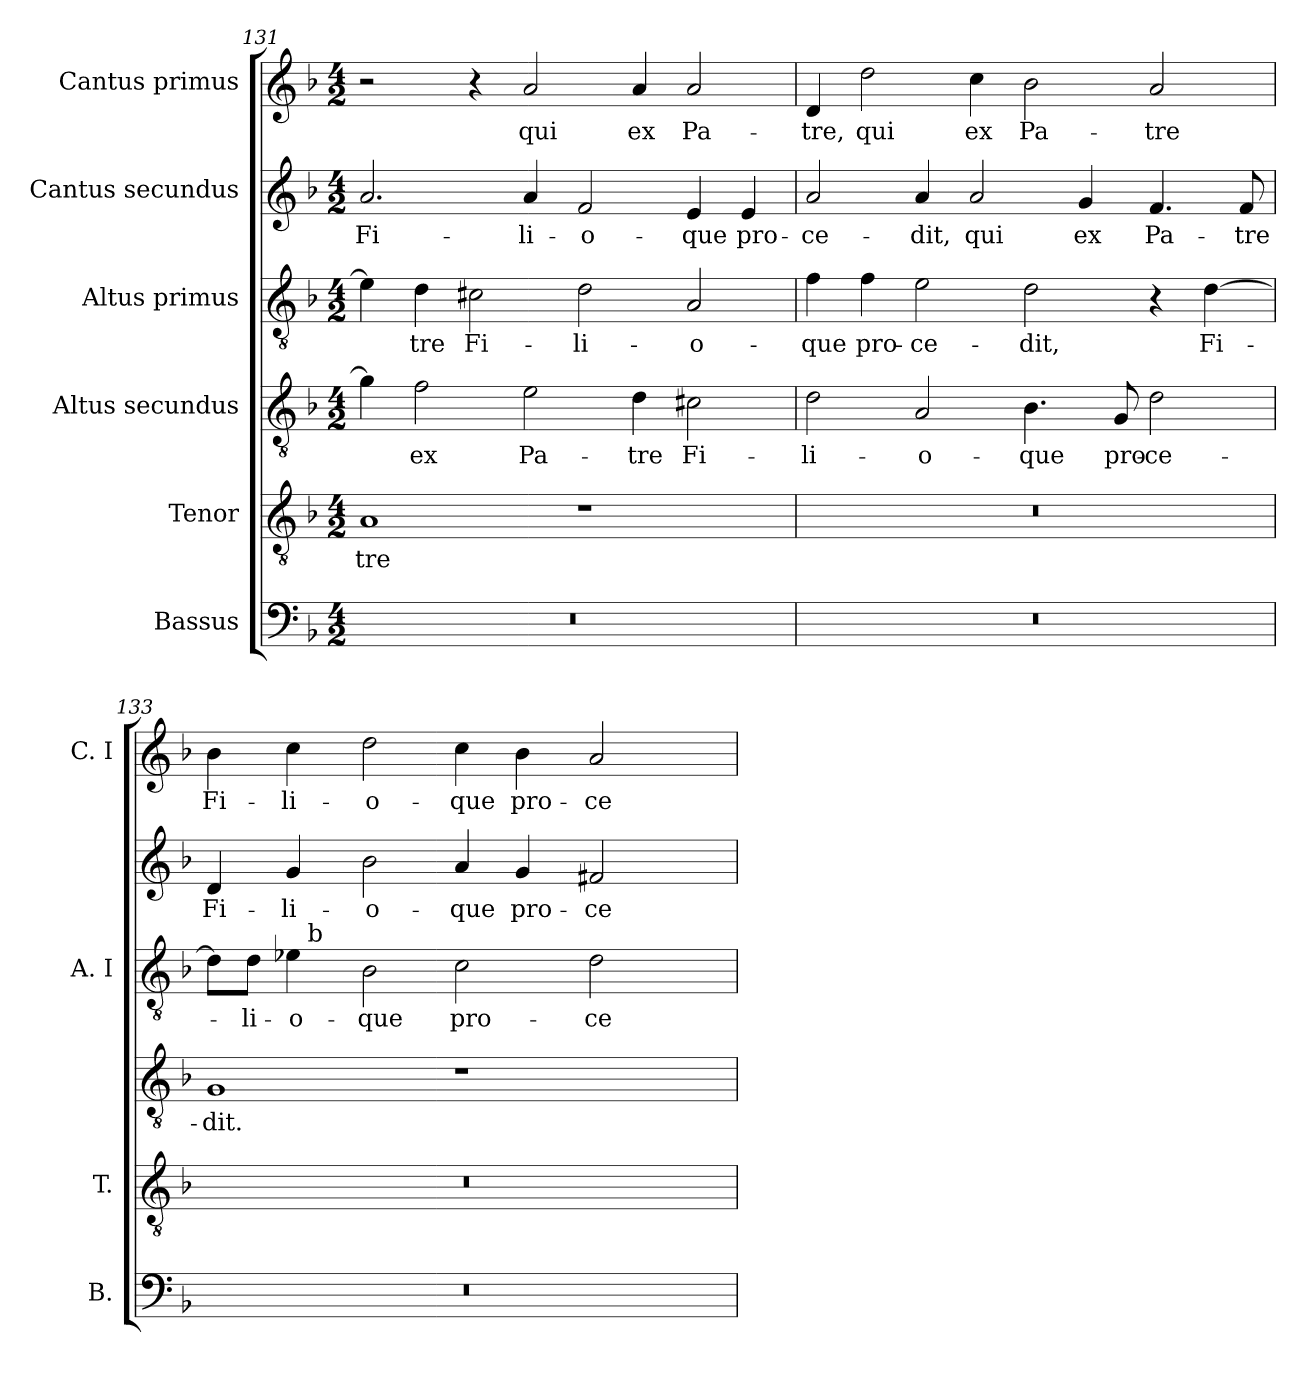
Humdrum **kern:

**kern	**kern	**text	**kern	**text	**kern	**text	**kern	**text	**kern	**text
*part6	*part5	*part5	*part4	*part4	*part3	*part3	*part2	*part2	*part1	*part1
*staff6	*staff5	*staff5	*staff4	*staff4	*staff3	*staff3	*staff2	*staff2	*staff1	*staff1
*I"Bassus	*I"Tenor	*	*I"Altus secundus	*	*I"Altus primus	*	*I"Cantus secundus	*	*I"Cantus primus	*
*I'B.	*I'T.	*	*	*	*I'A. I	*	*	*	*I'C. I	*
*clefF4	*clefGv2	*	*clefGv2	*	*clefGv2	*	*clefG2	*	*clefG2	*
*	*ITrd7c12	*	*ITrd7c12	*	*ITrd7c12	*	*	*	*	*
*k[b-]	*k[b-]	*	*k[b-]	*	*k[b-]	*	*k[b-]	*	*k[b-]	*
*d:	*d:	*	*d:	*	*d:	*	*d:	*	*d:	*
*M4/2	*M4/2	*	*M4/2	*	*M4/2	*	*M4/2	*	*M4/2	*
=131	=131	=131	=131	=131	=131	=131	=131	=131	=131	=131
!LO:N:vis=1	!	!	!	!	!	!	!	!	!	!
!	!	!LO:LY:b:color=#000000	!	!	!	!	!	!	!	!
!	!	!	!	!	!	!	!	!LO:LY:b:color=#000000	!	!
0r	1AAi	-tre	4Gi\]	.	4Ei\]	.	2.ai/	Fi-	2r	.
!	!	!	!	!LO:LY:b:color=#000000	!	!	!	!	!	!
!	!	!	!	!	!	!LO:LY:b:color=#000000	!	!	!	!
.	.	.	2Fi\	ex	4Di\	-tre	.	.	.	.
!	!	!	!	!	!	!LO:LY:b:color=#000000	!	!	!	!
.	.	.	.	.	2C#Xi\	Fi-	.	.	4r	.
!	!	!	!	!LO:LY:b:color=#000000	!	!	!	!	!	!
!	!	!	!	!	!	!	!	!LO:LY:b:color=#000000	!	!
!	!	!	!	!	!	!	!	!	!	!LO:LY:b:color=#000000
.	.	.	2Ei\	Pa-	.	.	4ai/	-li-	2ai/	qui
!	!	!	!	!	!	!LO:LY:b:color=#000000	!	!	!	!
!	!	!	!	!	!	!	!	!LO:LY:b:color=#000000	!	!
.	1r	.	.	.	2Di\	-li-	2fi/	-o-	.	.
!	!	!	!	!LO:LY:b:color=#000000	!	!	!	!	!	!
!	!	!	!	!	!	!	!	!	!	!LO:LY:b:color=#000000
.	.	.	4Di\	-tre	.	.	.	.	4ai/	ex
!	!	!	!	!LO:LY:b:color=#000000	!	!	!	!	!	!
!	!	!	!	!	!	!LO:LY:b:color=#000000	!	!	!	!
!	!	!	!	!	!	!	!	!LO:LY:b:color=#000000	!	!
!	!	!	!	!	!	!	!	!	!	!LO:LY:b:color=#000000
.	.	.	2C#Xi\	Fi-	2AAi/	-o-	4ei/	-que	2ai/	Pa-
!	!	!	!	!	!	!	!	!LO:LY:b:color=#000000	!	!
.	.	.	.	.	.	.	4ei/	pro-	.	.
=132	=132	=132	=132	=132	=132	=132	=132	=132	=132	=132
!LO:N:vis=1	!LO:N:vis=1	!	!	!	!	!	!	!	!	!
!	!	!	!	!LO:LY:b:color=#000000	!	!	!	!	!	!
!	!	!	!	!	!	!LO:LY:b:color=#000000	!	!	!	!
!	!	!	!	!	!	!	!	!LO:LY:b:color=#000000	!	!
!	!	!	!	!	!	!	!	!	!	!LO:LY:b:color=#000000
0r	0r	.	2Di\	-li-	4Fi\	-que	2ai/	-ce-	4di/	-tre,
!	!	!	!	!	!	!LO:LY:b:color=#000000	!	!	!	!
!	!	!	!	!	!	!	!	!	!	!LO:LY:b:color=#000000
.	.	.	.	.	4Fi\	pro-	.	.	2ddi\	qui
!	!	!	!	!LO:LY:b:color=#000000	!	!	!	!	!	!
!	!	!	!	!	!	!LO:LY:b:color=#000000	!	!	!	!
!	!	!	!	!	!	!	!	!LO:LY:b:color=#000000	!	!
.	.	.	2AAi/	-o-	2Ei\	-ce-	4ai/	-dit,	.	.
!	!	!	!	!	!	!	!	!LO:LY:b:color=#000000	!	!
!	!	!	!	!	!	!	!	!	!	!LO:LY:b:color=#000000
.	.	.	.	.	.	.	2ai/	qui	4cci\	ex
!	!	!	!	!LO:LY:b:color=#000000	!	!	!	!	!	!
!	!	!	!	!	!	!LO:LY:b:color=#000000	!	!	!	!
!	!	!	!	!	!	!	!	!	!	!LO:LY:b:color=#000000
.	.	.	4.BB-i\	-que	2Di\	-dit,	.	.	2b-i\	Pa-
!	!	!	!	!	!	!	!	!LO:LY:b:color=#000000	!	!
.	.	.	.	.	.	.	4gi/	ex	.	.
!	!	!	!	!LO:LY:b:color=#000000	!	!	!	!	!	!
.	.	.	8GGi/	pro-	.	.	.	.	.	.
!	!	!	!	!LO:LY:b:color=#000000	!	!	!	!	!	!
!	!	!	!	!	!	!	!	!LO:LY:b:color=#000000	!	!
!	!	!	!	!	!	!	!	!	!	!LO:LY:b:color=#000000
.	.	.	2Di\	-ce-	4r	.	4.fi/	Pa-	2ai/	-tre
!	!	!	!	!	!	!LO:LY:b:color=#000000	!	!	!	!
.	.	.	.	.	[4Di\	Fi-	.	.	.	.
!	!	!	!	!	!	!	!	!LO:LY:b:color=#000000	!	!
.	.	.	.	.	.	.	8fi/	-tre	.	.
!!LO:LB:g=z
=133	=133	=133	=133	=133	=133	=133	=133	=133	=133	=133
!LO:N:vis=1	!LO:N:vis=1	!	!	!	!	!	!	!	!	!
!	!	!	!	!LO:LY:b:color=#000000	!	!	!	!	!	!
!	!	!	!	!	!	!	!	!LO:LY:b:color=#000000	!	!
!	!	!	!	!	!	!	!	!	!	!LO:LY:b:color=#000000
*	*	*	*	*	*^	*	*	*	*	*
0r	0r	.	1GGi	-dit.	8Di\L]	4ryy	.	4di/	Fi-	4b-i\	Fi-
!	!	!	!	!	!	!	!LO:LY:b:color=#000000	!	!	!	!
.	.	.	.	.	8Di\J	.	-li-	.	.	.	.
!	!	!	!	!	!	!	!LO:LY:b:color=#000000	!	!	!	!
!	!	!	!	!	!	!	!	!	!LO:LY:b:color=#000000	!	!
!	!	!	!	!	!	!	!	!	!	!	!LO:LY:b:color=#000000
.	.	.	.	.	4E-i\	32ryy	-o-	4gi/	-li-	4cci\	-li-
.	.	.	.	.	.	256ryy	.	.	.	.	.
!	!	!	!	!	!	!LO:TX:a:t=b	!	!	!	!	!
.	.	.	.	.	.	1ryy	.	.	.	.	.
!	!	!	!	!	!	!	!LO:LY:b:color=#000000	!	!	!	!
!	!	!	!	!	!	!	!	!	!LO:LY:b:color=#000000	!	!
!	!	!	!	!	!	!	!	!	!	!	!LO:LY:b:color=#000000
.	.	.	.	.	2BB-i\	.	-que	2b-i\	-o-	2ddi\	-o-
!	!	!	!	!	!	!	!LO:LY:b:color=#000000	!	!	!	!
!	!	!	!	!	!	!	!	!	!LO:LY:b:color=#000000	!	!
!	!	!	!	!	!	!	!	!	!	!	!LO:LY:b:color=#000000
.	.	.	1r	.	2Ci\	.	pro-	4ai/	-que	4cci\	-que
!	!	!	!	!	!	!	!	!	!LO:LY:b:color=#000000	!	!
!	!	!	!	!	!	!	!	!	!	!	!LO:LY:b:color=#000000
.	.	.	.	.	.	.	.	4gi/	pro-	4b-i\	pro-
.	.	.	.	.	.	2ryy	.	.	.	.	.
!	!	!	!	!	!	!	!LO:LY:b:color=#000000	!	!	!	!
!	!	!	!	!	!	!	!	!	!LO:LY:b:color=#000000	!	!
!	!	!	!	!	!	!	!	!	!	!	!LO:LY:b:color=#000000
.	.	.	.	.	2Di\	.	-ce-	2f#Xi/	-ce-	2ai/	-ce-
.	.	.	.	.	.	8ryy	.	.	.	.	.
.	.	.	.	.	.	16ryy	.	.	.	.	.
.	.	.	.	.	.	64..ryy	.	.	.	.	.
*	*	*	*	*	*v	*v	*	*	*	*	*
=	=	=	=	=	=	=	=	=	=	=
*-	*-	*-	*-	*-	*-	*-	*-	*-	*-	*-
